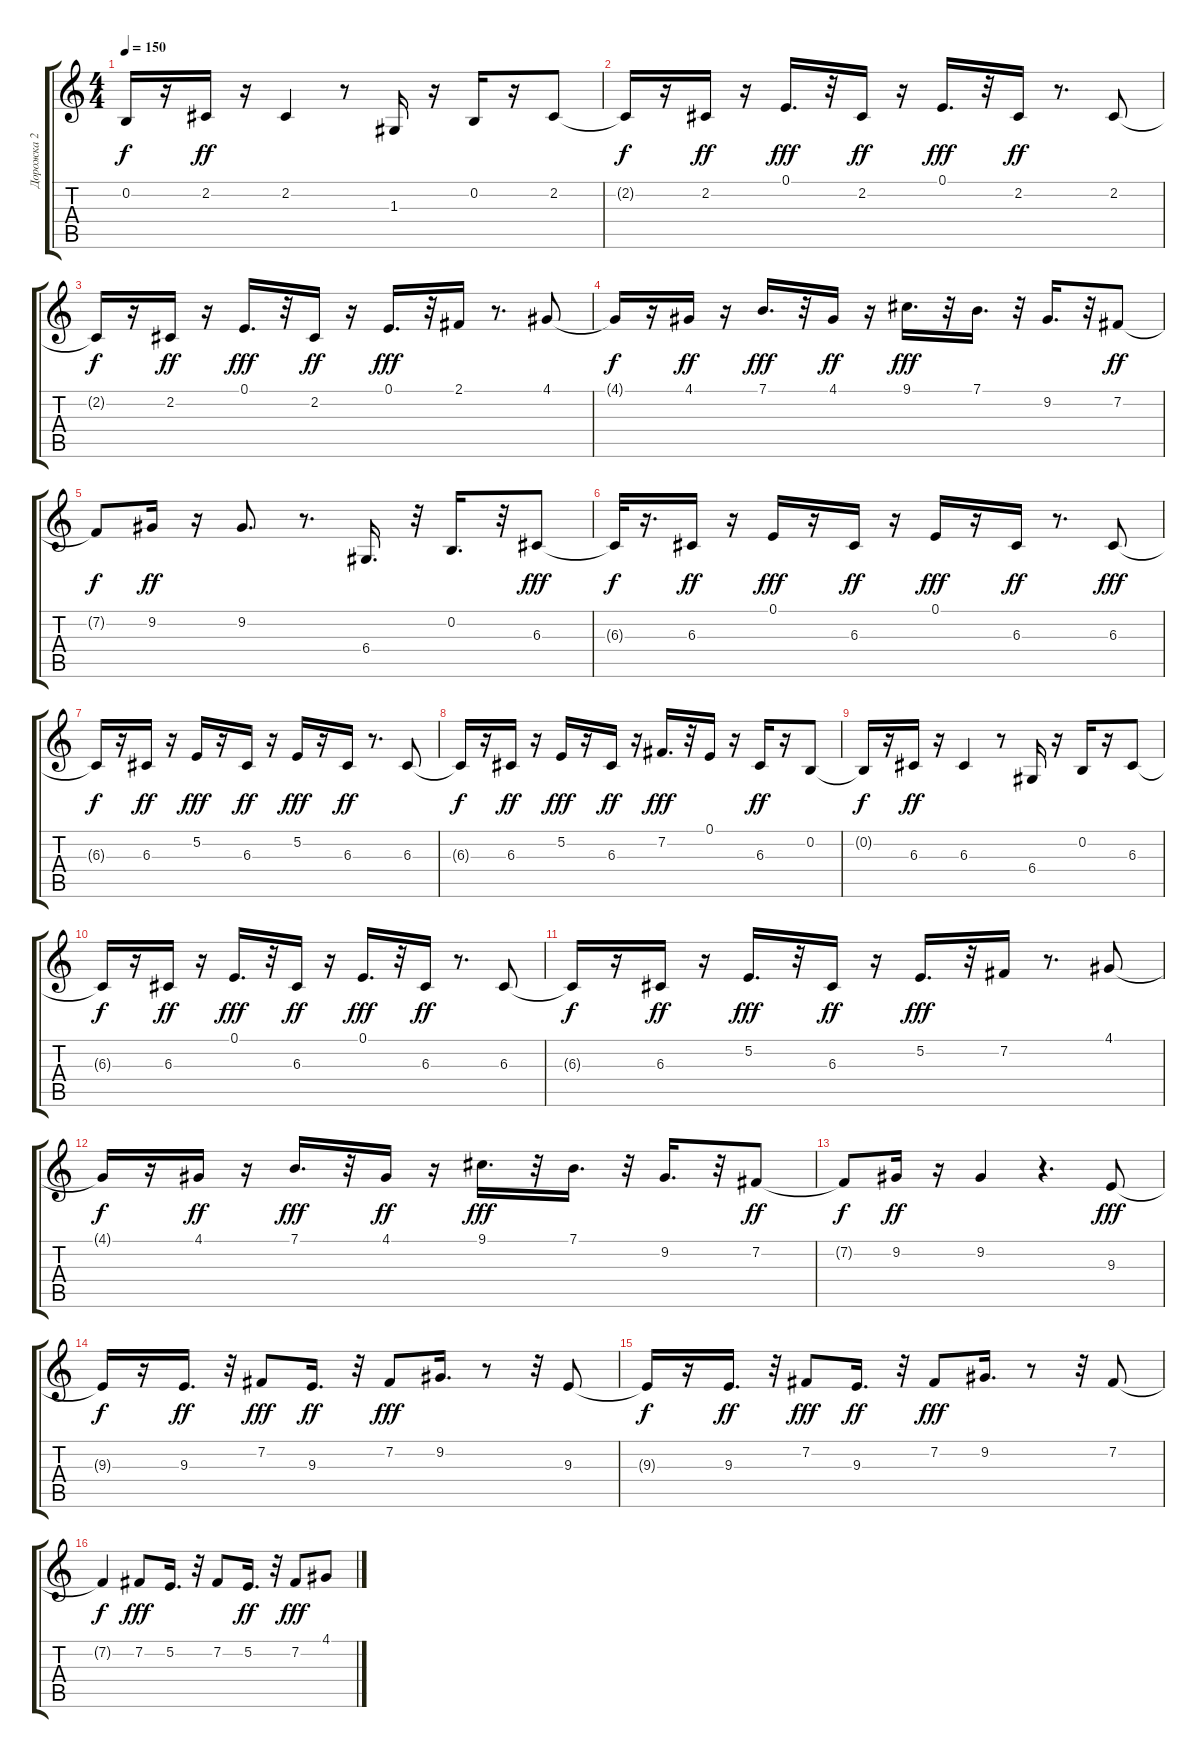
\track ("Дорожка 2" "Дорожка 2") {instrument acousticgrandpiano}
\staff {score tabs}
\tuning (E4 B3 G3 D3 A2 E2) {hide}
\ts (4 4)
\tempo 150
\clef g2
\ks c
0.2{t}.16{dy f} r.16 2.2.16{dy ff} r.16 2.2.4 r.8 1.3.16 r.16 0.2.16 r.16 2.2.8 |
2.2{t}.16{dy f} r.16 2.2.16{dy ff} r.16 0.1.16{d dy fff} r.32 2.2.16{dy ff} r.16 0.1.16{d dy fff} r.32 2.2.16{dy ff} r.8{d} 2.2.8 |
2.2{t}.16{dy f} r.16 2.2.16{dy ff} r.16 0.1.16{d dy fff} r.32 2.2.16{dy ff} r.16 0.1.16{d dy fff} r.32 2.1.16 r.8{d} 4.1.8 |
4.1{t}.16{dy f} r.16 4.1.16{dy ff} r.16 7.1.16{d dy fff} r.32 4.1.16{dy ff} r.16 9.1.16{d dy fff} r.32 7.1.16{d} r.32 9.2.16{d} r.32 7.2.8{dy ff} |
7.2{t}.8{dy f} 9.2.16{dy ff} r.16 9.2.8{d} r.8{d} 6.4.16{d} r.32 0.2.16{d} r.32 6.3.8{dy fff} |
6.3{t}.32{dy f} r.16{d} 6.3.16{dy ff} r.16 0.1.16{dy fff} r.16 6.3.16{dy ff} r.16 0.1.16{dy fff} r.16 6.3.16{dy ff} r.8{d} 6.3.8{dy fff} |
6.3{t}.16{dy f} r.16 6.3.16{dy ff} r.16 5.2.16{dy fff} r.16 6.3.16{dy ff} r.16 5.2.16{dy fff} r.16 6.3.16{dy ff} r.8{d} 6.3.8 |
6.3{t}.16{dy f} r.16 6.3.16{dy ff} r.16 5.2.16{dy fff} r.16 6.3.16{dy ff} r.16 7.2.16{d dy fff} r.32 0.1.16 r.16 6.3.16{dy ff} r.16 0.2.8 |
0.2{t}.16{dy f} r.16 6.3.16{dy ff} r.16 6.3.4 r.8 6.4.16 r.16 0.2.16 r.16 6.3.8 |
6.3{t}.16{dy f} r.16 6.3.16{dy ff} r.16 0.1.16{d dy fff} r.32 6.3.16{dy ff} r.16 0.1.16{d dy fff} r.32 6.3.16{dy ff} r.8{d} 6.3.8 |
6.3{t}.16{dy f} r.16 6.3.16{dy ff} r.16 5.2.16{d dy fff} r.32 6.3.16{dy ff} r.16 5.2.16{d dy fff} r.32 7.2.16 r.8{d} 4.1.8 |
4.1{t}.16{dy f} r.16 4.1.16{dy ff} r.16 7.1.16{d dy fff} r.32 4.1.16{dy ff} r.16 9.1.16{d dy fff} r.32 7.1.16{d} r.32 9.2.16{d} r.32 7.2.8{dy ff} |
7.2{t}.8{dy f} 9.2.16{dy ff} r.16 9.2.4 r.4{d} 9.3.8{dy fff} |
9.3{t}.16{dy f} r.16 9.3.16{d dy ff} r.32 7.2.8{dy fff} 9.3.16{d dy ff} r.32 7.2.8{dy fff} 9.2.16{d} r.8 r.32 9.3.8 |
9.3{t}.16{dy f} r.16 9.3.16{d dy ff} r.32 7.2.8{dy fff} 9.3.16{d dy ff} r.32 7.2.8{dy fff} 9.2.16{d} r.8 r.32 7.2.8 |
7.2{t}.4{dy f} 7.2.8{dy fff} 5.2.16{d} r.32 7.2.8 5.2.16{d dy ff} r.32 7.2.8{dy fff} 4.1.8
